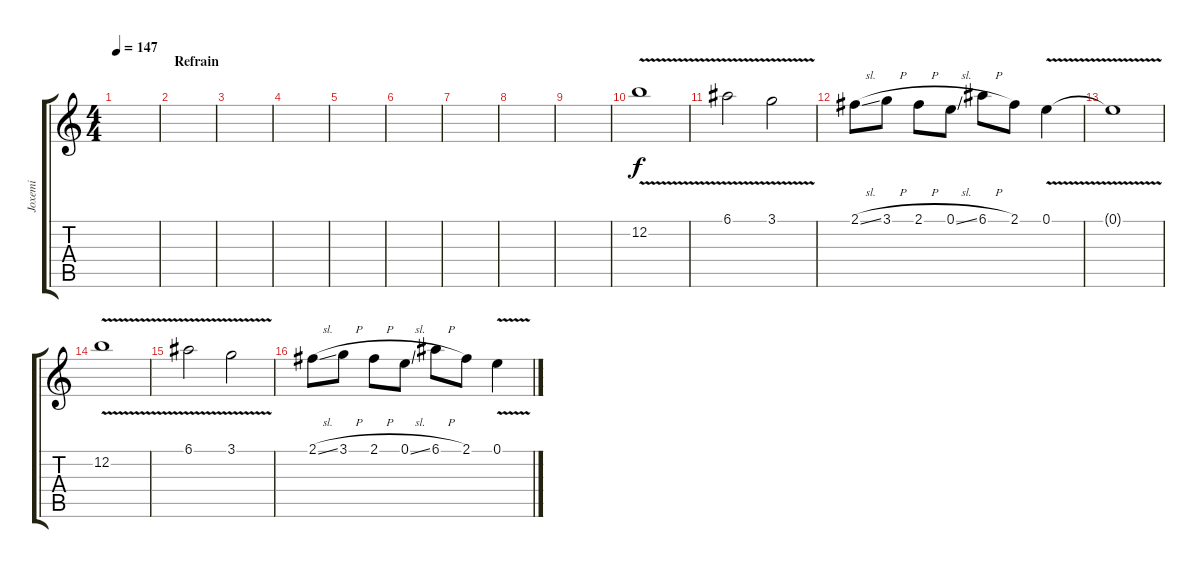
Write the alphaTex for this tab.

\track ("Joxemi" "Joxemi") {instrument electricguitarmuted}
\staff {score tabs}
\tuning (E4 B3 G3 D3 A2 E2) {hide}
\ts (4 4)
\tempo 147
\clef g2
\ks c
|
\section ("" "Refrain")
|
|
|
|
|
|
|
|
12.2{v}.1{volume 16} |
6.1{v}.2 3.1{v}.2 |
2.1{sl}.8 3.1{h}.8 2.1{h}.8 0.1{sl}.8 6.1{h}.8 2.1.8 0.1{v}.4 |
0.1{t}.1 |
12.2{v}.1 |
6.1{v}.2 3.1{v}.2 |
2.1{sl}.8 3.1{h}.8 2.1{h}.8 0.1{sl}.8 6.1{h}.8 2.1.8 0.1{v}.4
